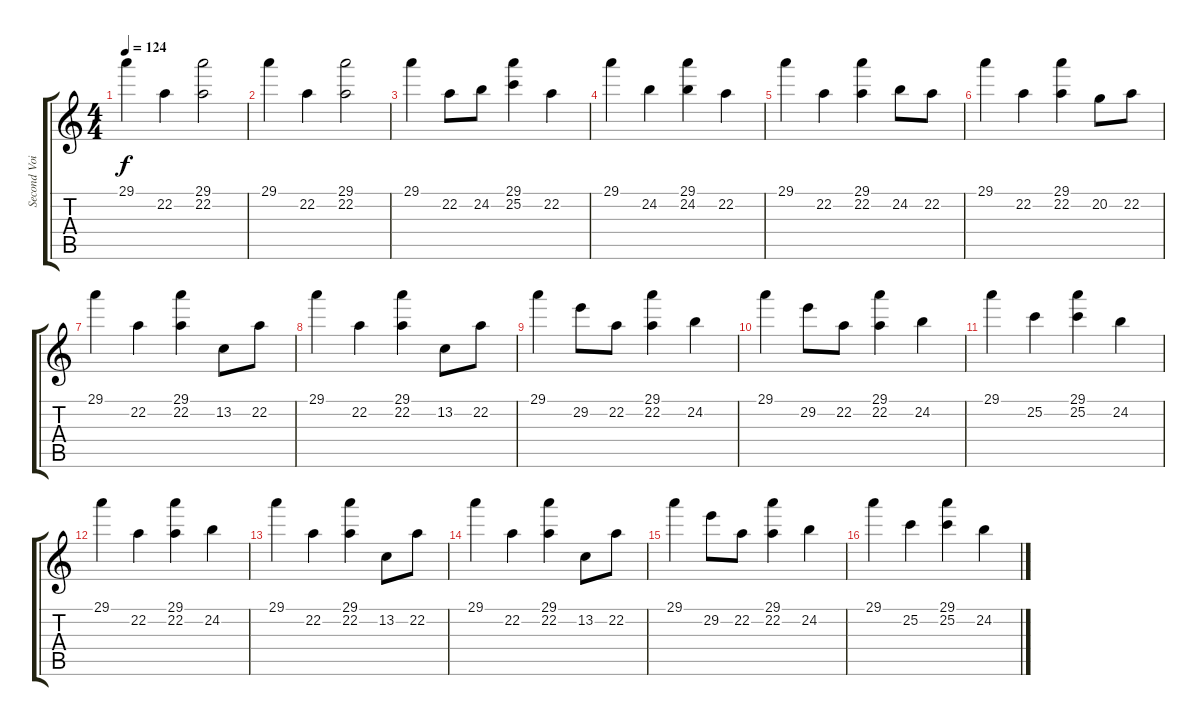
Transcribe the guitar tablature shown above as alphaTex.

\track ("Second Voice" "Second Voi") {instrument acousticgrandpiano}
\staff {score tabs}
\tuning (E4 B3 G3 D3 A2 E2) {hide}
\ts (4 4)
\tempo 124
\clef g2
\ks c
29.1.4{dy f} 22.2.4 (29.1 22.2).2 |
29.1.4 22.2.4 (29.1 22.2).2 |
29.1.4 22.2.8 24.2.8 (29.1 25.2).4 22.2.4 |
29.1.4 24.2.4 (29.1 24.2).4 22.2.4 |
29.1.4 22.2.4 (29.1 22.2).4 24.2.8 22.2.8 |
29.1.4 22.2.4 (29.1 22.2).4 20.2.8 22.2.8 |
29.1.4 22.2.4 (29.1 22.2).4 13.2.8 22.2.8 |
29.1.4 22.2.4 (29.1 22.2).4 13.2.8 22.2.8 |
29.1.4 29.2.8 22.2.8 (29.1 22.2).4 24.2.4 |
29.1.4 29.2.8 22.2.8 (29.1 22.2).4 24.2.4 |
29.1.4 25.2.4 (29.1 25.2).4 24.2.4 |
29.1.4 22.2.4 (29.1 22.2).4 24.2.4 |
29.1.4 22.2.4 (29.1 22.2).4 13.2.8 22.2.8 |
29.1.4 22.2.4 (29.1 22.2).4 13.2.8 22.2.8 |
29.1.4 29.2.8 22.2.8 (29.1 22.2).4 24.2.4 |
29.1.4 25.2.4 (29.1 25.2).4 24.2.4
